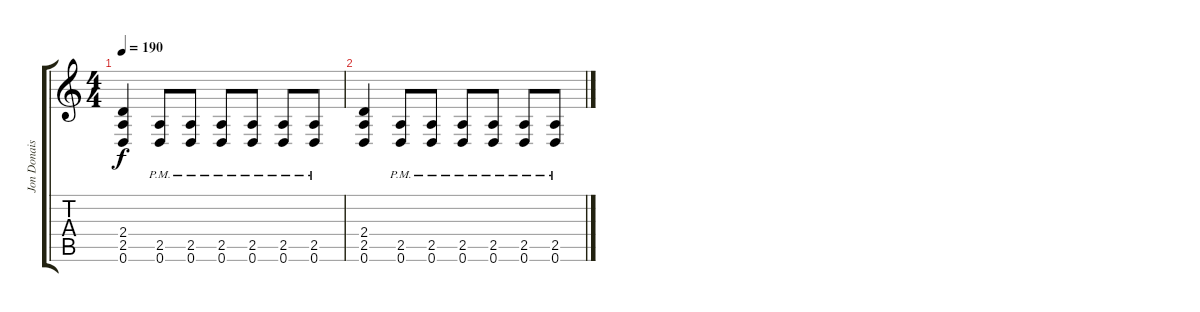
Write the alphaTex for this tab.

\track ("Jon Donais Solo" "Jon Donais") {instrument distortionguitar}
\staff {score tabs}
\tuning (D4 A3 F3 C3 G2 D2) {hide}
\ts (4 4)
\tempo 190
\clef g2
\ks c
(2.4 2.5 0.6).4{dy f volume 12 instrument distortionguitar} (2.5{pm} 0.6{pm}).8 (2.5{pm} 0.6{pm}).8 (2.5{pm} 0.6{pm}).8 (2.5{pm} 0.6{pm}).8 (2.5{pm} 0.6{pm}).8 (2.5{pm} 0.6{pm}).8 |
(2.4 2.5 0.6).4 (2.5{pm} 0.6{pm}).8 (2.5{pm} 0.6{pm}).8 (2.5{pm} 0.6{pm}).8 (2.5{pm} 0.6{pm}).8 (2.5{pm} 0.6{pm}).8 (2.5{pm} 0.6{pm}).8
